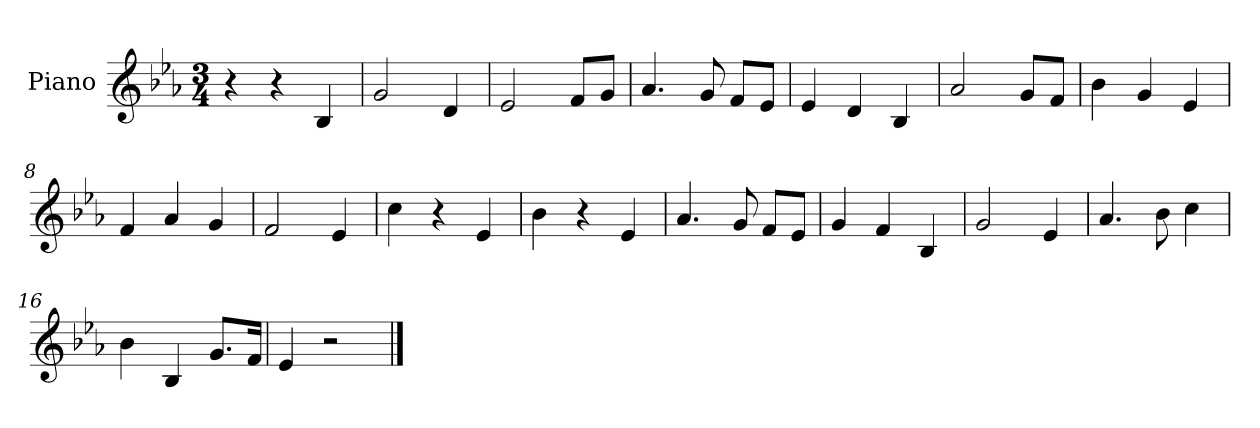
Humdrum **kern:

**kern
*part1
*staff1
*I"Piano
*I'Pno
*clefG2
*k[b-e-a-]
*E-:
*M3/4
=1
4r
4r
4B-/
=2
2g/
4d/
=3
2e-/
8f/L
8g/J
=4
4.a-/
8g/
8f/L
8e-/J
=5
4e-/
4d/
4B-/
=6
2a-/
8g/L
8f/J
=7
4b-\
4g/
4e-/
=8
4f/
4a-/
4g/
=9
2f/
4e-/
=10
4cc\
4r
4e-/
=11
4b-\
4r
4e-/
=12
4.a-/
8g/
8f/L
8e-/J
=13
4g/
4f/
4B-/
=14
2g/
4e-/
=15
4.a-/
8b-\
4cc\
=16
4b-\
4B-/
8.g/L
16f/Jk
=17
4e-/
2r
==
*-
